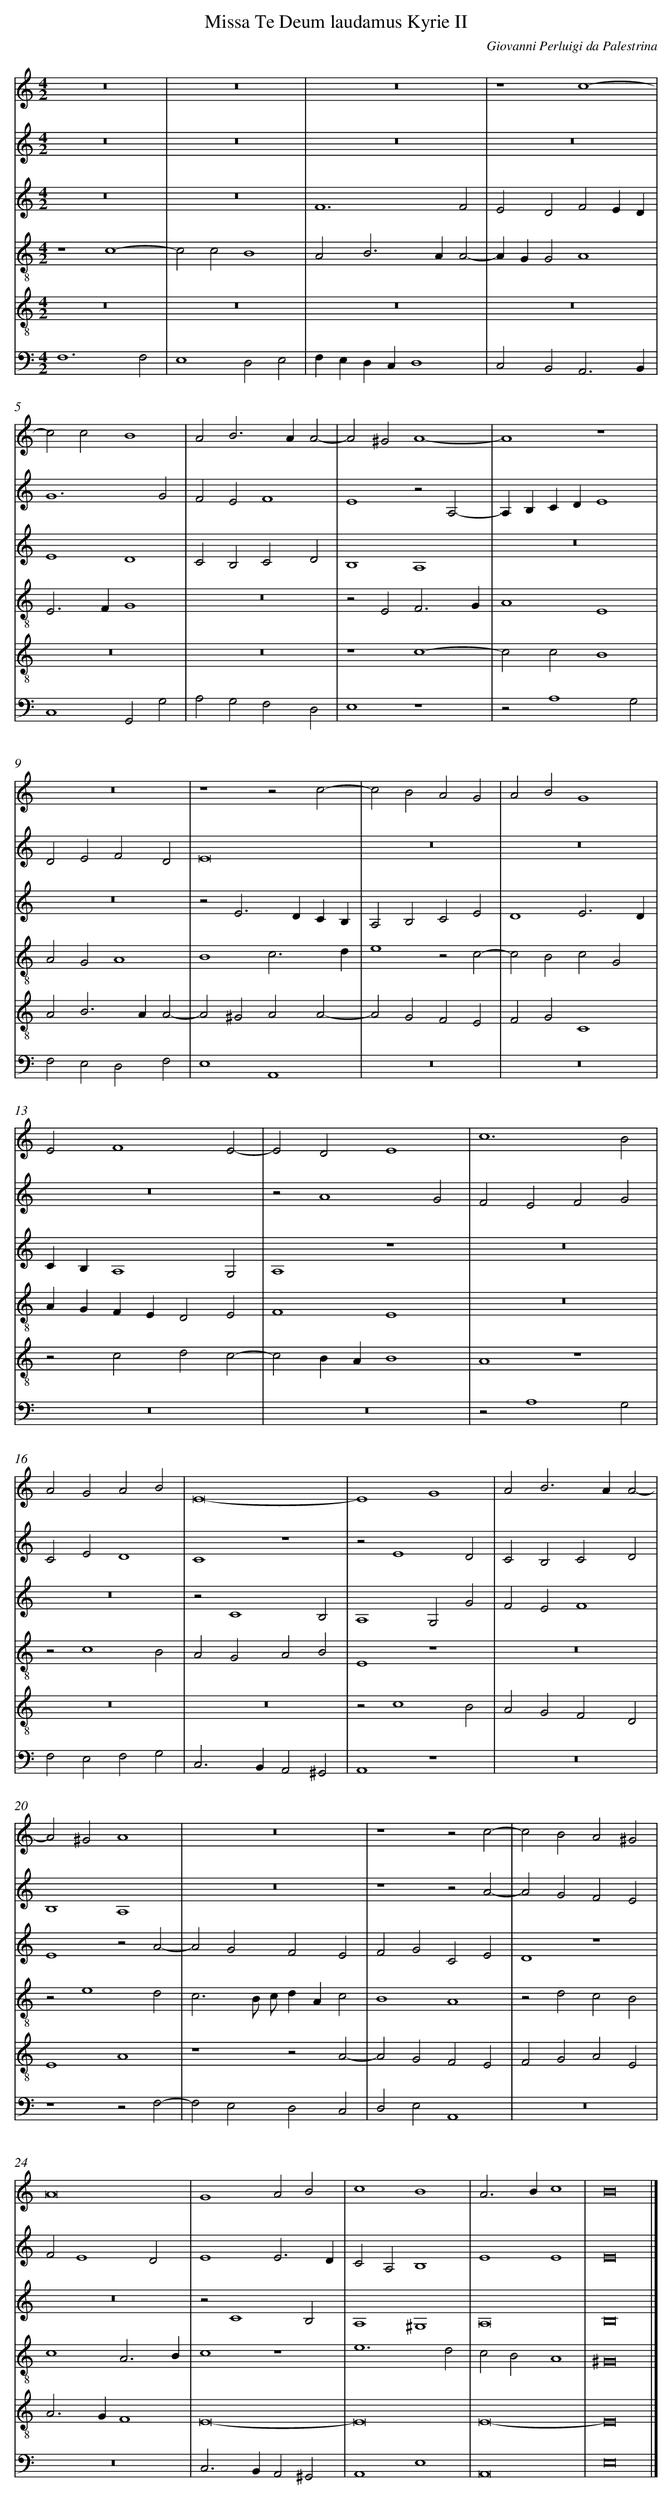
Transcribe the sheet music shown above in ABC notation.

X:1
T: Missa Te Deum laudamus Kyrie II
C: Giovanni Perluigi da Palestrina
L: 1/4
M: 4/2
V: 1 clef=treble
V: 2 clef=treble
V: 3 clef=treble
V: 4 clef=treble-8
V: 5 clef=treble-8
V: 6 clef=bass
K: C
[V:1] z8 |
[V:2] z8 |
[V:3] z8 |
[V:4] z4c4- |
[V:5] z8 |
[V:6] F,6F,2 |
[V:1] z8 |
[V:2] z8 |
[V:3] z8 |
[V:4] c2c2B4 |
[V:5] z8 |
[V:6] E,4D,2E,2 |
[V:1] z8 |
[V:2] z8 |
[V:3] F6F2 |
[V:4] A2B2>A2A2- |
[V:5] z8 |
[V:6] F,E,D,C,D,4 |
[V:1] z4c4- |
[V:2] z8 |
[V:3] E2D2F2ED |
[V:4] AGG2A4 |
[V:5] z8 |
[V:6] C,2B,,2A,,3B,, |
[V:1] c2c2B4 |
[V:2] G6G2 |
[V:3] E4D4 |
[V:4] E2>F2G4 |
[V:5] z8 |
[V:6] C,4G,,2G,2 |
[V:1] A2B2>A2A2- |
[V:2] F2E2F4 |
[V:3] C2B,2C2D2 |
[V:4] z8 |
[V:5] z8 |
[V:6] A,2G,2F,2D,2 |
[V:1] A2^G2A4- |
[V:2] E4z2A,2- |
[V:3] B,4A,4 |
[V:4] z2E2F3G |
[V:5] z4c4- |
[V:6] E,4z4 |
[V:1] A4z4 |
[V:2] A,B,CDE4 |
[V:3] z8 |
[V:4] A4E4 |
[V:5] c2c2B4 |
[V:6] z2A,4G,2 |
[V:1] z8 |
[V:2] D2E2F2D2 |
[V:3] z8 |
[V:4] A2G2A4 |
[V:5] A2B2>A2A2- |
[V:6] F,2E,2D,2F,2 |
[V:1] z4z2c2- |
[V:2] E8 |
[V:3] z2E2>D2CB, |
[V:4] B4c3d |
[V:5] A2^G2A2A2- |
[V:6] E,4A,,4 |
[V:1] c2B2A2G2 |
[V:2] z8 |
[V:3] A,2B,2C2E2 |
[V:4] e4z2c2- |
[V:5] A2G2F2E2 |
[V:6] z8 |
[V:1] A2B2G4 |
[V:2] z8 |
[V:3] D4E3D |
[V:4] c2B2c2G2 |
[V:5] F2G2C4 |
[V:6] z8 |
[V:1] E2F4E2- |
[V:2] z8 |
[V:3] CB,A,4G,2 |
[V:4] AGFED2E2 |
[V:5] z2c2d2c2- |
[V:6] z8 |
[V:1] E2D2E4 |
[V:2] z2A4G2 |
[V:3] A,4z4 |
[V:4] F4E4 |
[V:5] c2BAB4 |
[V:6] z8 |
[V:1] c6B2 |
[V:2] F2E2F2G2 |
[V:3] z8 |
[V:4] z8 |
[V:5] A4z4 |
[V:6] z2A,4G,2 |
[V:1] A2G2A2B2 |
[V:2] C2E2D4 |
[V:3] z8 |
[V:4] z2c4B2 |
[V:5] z8 |
[V:6] F,2E,2F,2G,2 |
[V:1] E8- |
[V:2] C4z4 |
[V:3] z2C4B,2 |
[V:4] A2G2A2B2 |
[V:5] z8 |
[V:6] C,2>B,,2A,,2^G,,2 |
[V:1] E4G4 |
[V:2] z2E4D2 |
[V:3] A,4G,2G2 |
[V:4] E4z4 |
[V:5] z2c4B2 |
[V:6] A,,4z4 |
[V:1] A2B2>A2A2- |
[V:2] C2B,2C2D2 |
[V:3] F2E2F4 |
[V:4] z8 |
[V:5] A2G2F2D2 |
[V:6] z8 |
[V:1] A2^G2A4 |
[V:2] B,4A,4 |
[V:3] E4z2A2- |
[V:4] z2e4d2 |
[V:5] E4A4 |
[V:6] z4z2F,2- |
[V:1] z8 |
[V:2] z8 |
[V:3] A2G2F2E2 |
[V:4] c3B/ c/dAc2 |
[V:5] z4z2A2- |
[V:6] F,2E,2D,2C,2 |
[V:1] z4z2c2- |
[V:2] z4z2A2- |
[V:3] F2G2C2E2 |
[V:4] B4A4 |
[V:5] A2G2F2E2 |
[V:6] D,2E,2A,,4 |
[V:1] c2B2A2^G2 |
[V:2] A2G2F2E2 |
[V:3] D4z4 |
[V:4] z2d2c2B2 |
[V:5] F2G2A2E2 |
[V:6] z8 |
[V:1] A8 |
[V:2] F2E4D2 |
[V:3] z8 |
[V:4] c4A3B |
[V:5] A2>G2F4 |
[V:6] z8 |
[V:1] G4A2B2 |
[V:2] E4E3D |
[V:3] z2C4B,2 |
[V:4] c4z4 |
[V:5] E8- |
[V:6] C,2>B,,2A,,2^G,,2 |
[V:1] c4B4 |
[V:2] C2A,2B,4 |
[V:3] A,4^G,4 |
[V:4] e6d2 |
[V:5] E8 |
[V:6] A,,4E,4 |
[V:1] A2>B2c4 |
[V:2] E4E4 |
[V:3] A,8 |
[V:4] c2B2A4 |
[V:5] E8- |
[V:6] A,,8 |
[V:1] B8 |]
[V:2] E8 |]
[V:3] B,8 |]
[V:4] ^G8 |]
[V:5] E8 |]
[V:6] E,8 |]
